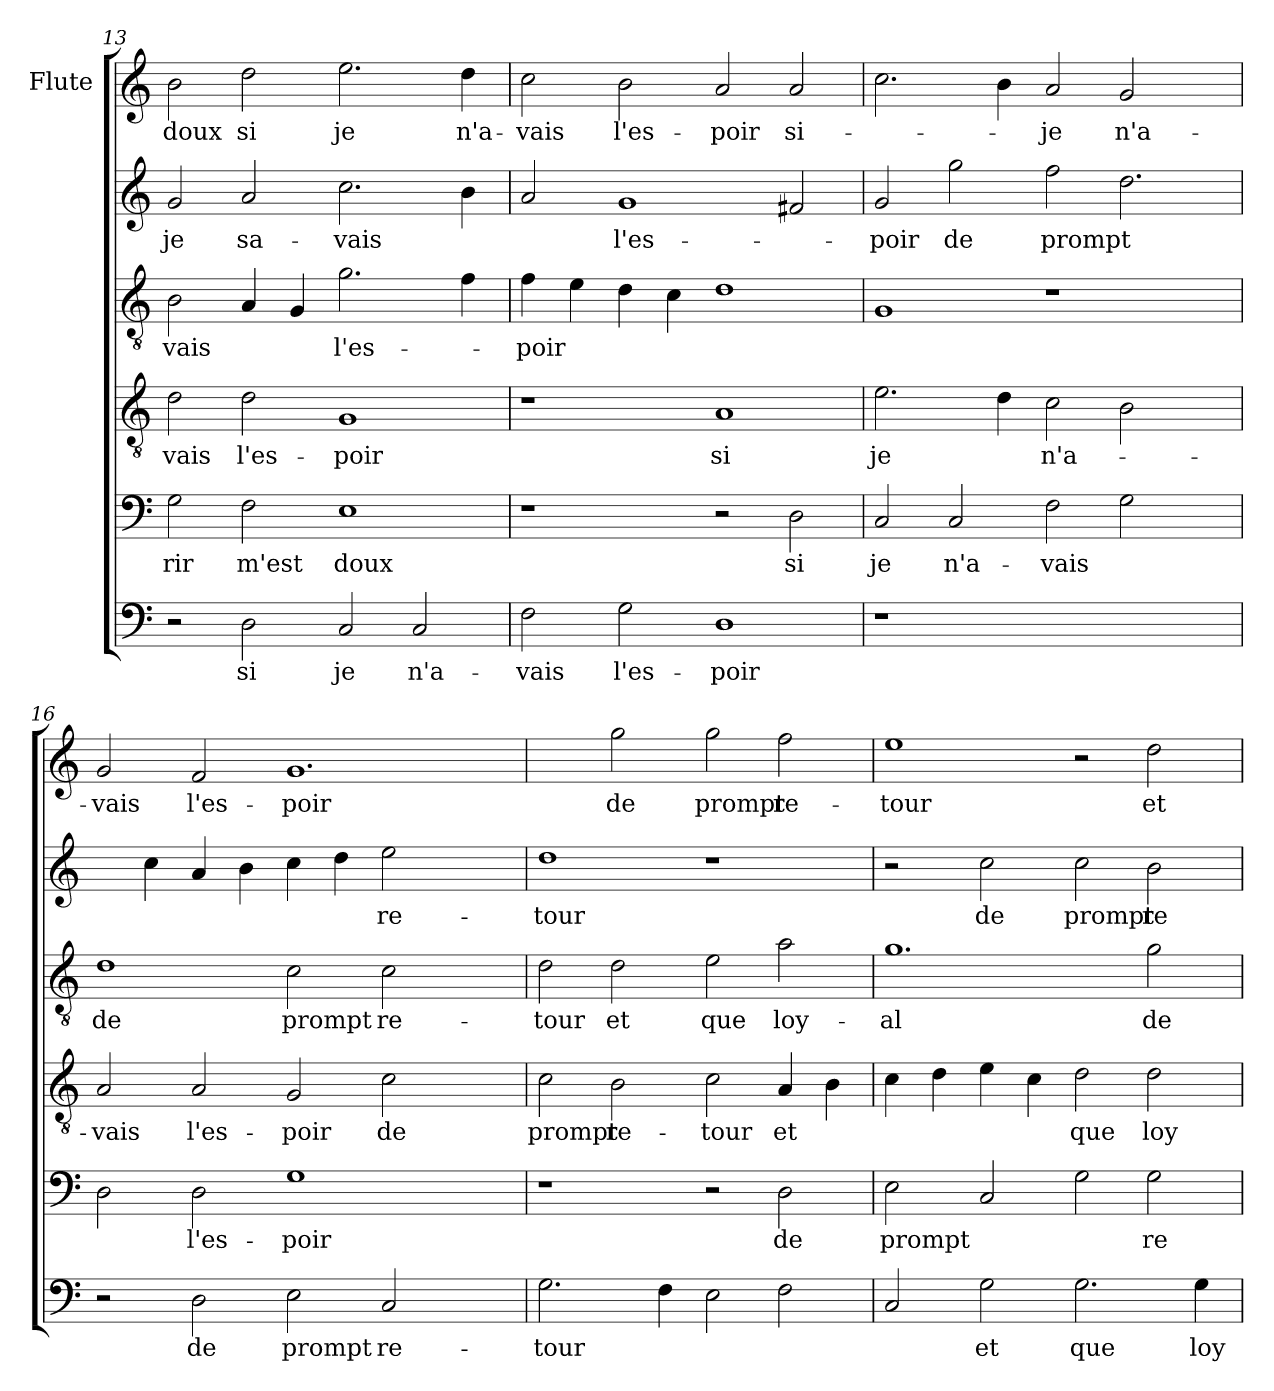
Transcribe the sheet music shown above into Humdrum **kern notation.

**kern	**text	**kern	**text	**kern	**text	**kern	**text	**kern	**text	**kern	**text
*part6	*part6	*part5	*part5	*part4	*part4	*part3	*part3	*part2	*part2	*part1	*part1
*staff6	*staff6	*staff5	*staff5	*staff4	*staff4	*staff3	*staff3	*staff2	*staff2	*staff1	*staff1
*	*	*	*	*	*	*	*	*	*	*I"Flute	*
!!LO:LB:g=z
*clefF4	*	*clefF4	*	*clefGv2	*	*clefGv2	*	*clefG2	*	*clefG2	*
*k[]	*	*k[]	*	*k[]	*	*k[]	*	*k[]	*	*k[]	*
*C:	*	*C:	*	*C:	*	*C:	*	*C:	*	*C:	*
=13	=13	=13	=13	=13	=13	=13	=13	=13	=13	=13	=13
!	!	!	!LO:LY:b	!	!LO:LY:b	!	!LO:LY:b	!	!LO:LY:b	!	!LO:LY:b
2r	.	2G\	-rir	2d\	-vais	2B\	-vais	2g/	je	2b\	doux
!	!LO:LY:b	!	!LO:LY:b	!	!LO:LY:b	!	!	!	!LO:LY:b	!	!LO:LY:b
2D\	si	2F\	m'est	2d\	l'es-	4A/	.	2a/	sa-	2dd\	si
.	.	.	.	.	.	4G/	.	.	.	.	.
!	!LO:LY:b	!	!LO:LY:b	!	!LO:LY:b	!	!LO:LY:b	!	!LO:LY:b	!	!LO:LY:b
2C/	je	1E	doux	1G	-poir	2.g\	l'es-	2.cc\	-vais	2.ee\	je
!	!LO:LY:b	!	!	!	!	!	!	!	!	!	!
2C/	n'a-	.	.	.	.	.	.	.	.	.	.
!	!	!	!	!	!	!	!	!	!	!	!LO:LY:b
.	.	.	.	.	.	4f\	.	4b\	.	4dd\	n'a-
=14	=14	=14	=14	=14	=14	=14	=14	=14	=14	=14	=14
!	!LO:LY:b	!	!	!	!	!	!LO:LY:b	!	!	!	!LO:LY:b
2F\	-vais	1r	.	1r	.	4f\	-poir	2a/	.	2cc\	-vais
.	.	.	.	.	.	4e\	.	.	.	.	.
!	!LO:LY:b	!	!	!	!	!	!	!	!LO:LY:b	!	!LO:LY:b
2G\	l'es-	.	.	.	.	4d\	.	1g	l'es-	2b\	l'es-
.	.	.	.	.	.	4c\	.	.	.	.	.
!	!LO:LY:b	!	!	!	!LO:LY:b	!	!	!	!	!	!LO:LY:b
1D	-poir	2r	.	1A	si	1d	.	.	.	2a/	-poir
!	!	!	!LO:LY:b	!	!	!	!	!	!	!	!LO:LY:b
.	.	2D\	si	.	.	.	.	2f#X/	.	2a/	si-
=15	=15	=15	=15	=15	=15	=15	=15	=15	=15	=15	=15
!	!	!	!LO:LY:b	!	!LO:LY:b	!	!	!	!LO:LY:b	!	!
1r	.	2C/	je	2.e\	je	1G	.	2g/	-poir	2.cc\	.
!	!	!	!LO:LY:b	!	!	!	!	!	!LO:LY:b	!	!
.	.	2C/	n'a-	.	.	.	.	2gg\	de	.	.
.	.	.	.	4d\	.	.	.	.	.	4b\	.
!	!	!	!LO:LY:b	!	!LO:LY:b	!	!	!	!LO:LY:b	!	!LO:LY:b
1ryy	.	2F\	-vais	2c\	n'a-	1r	.	2ff\	prompt	2a/	-je
!	!	!	!	!	!	!	!	!	!	!	!LO:LY:b
.	.	2G\	.	2B\	.	.	.	2.dd\	.	2g/	n'a-
4ryy	.	4ryy	.	4ryy	.	4ryy	.	.	.	4ryy	.
=16	=16	=16	=16	=16	=16	=16	=16	=16	=16	=16	=16
!	!	!	!	!	!LO:LY:b	!	!LO:LY:b	!	!	!	!LO:LY:b
2r	.	2D\	.	2A/	-vais	1d	de	4dd\yy	.	2g/	-vais
.	.	.	.	.	.	.	.	4cc\	.	.	.
!	!LO:LY:b	!	!LO:LY:b	!	!LO:LY:b	!	!	!	!	!	!LO:LY:b
2D\	de	2D\	l'es-	2A/	l'es-	.	.	4a/	.	2f/	l'es-
.	.	.	.	.	.	.	.	4b\	.	.	.
!	!LO:LY:b	!	!LO:LY:b	!	!LO:LY:b	!	!LO:LY:b	!	!	!	!LO:LY:b
2E\	prompt	1G	-poir	2G/	-poir	2c\	prompt	4cc\	.	1.g	-poir
.	.	.	.	.	.	.	.	4dd\	.	.	.
!	!LO:LY:b	!	!	!	!LO:LY:b	!	!LO:LY:b	!	!LO:LY:b	!	!
2C/	re-	.	.	2c\	de	2c\	re-	2ee\	re-	.	.
2ryy	.	2ryy	.	2ryy	.	2ryy	.	2ryy	.	.	.
!!LO:PB:g=z
=17	=17	=17	=17	=17	=17	=17	=17	=17	=17	=17	=17
!	!LO:LY:b	!	!	!	!LO:LY:b	!	!LO:LY:b	!	!LO:LY:b	!	!
2.G\	-tour	1r	.	2c\	prompt	2d\	-tour	1dd	-tour	2g/yy	.
!	!	!	!	!	!LO:LY:b	!	!LO:LY:b	!	!	!	!LO:LY:b
.	.	.	.	2B\	re-	2d\	et	.	.	2gg\	de
4F\	.	.	.	.	.	.	.	.	.	.	.
!	!	!	!	!	!LO:LY:b	!	!LO:LY:b	!	!	!	!LO:LY:b
2E\	.	2r	.	2c\	-tour	2e\	que	1r	.	2gg\	prompt
!	!	!	!LO:LY:b	!	!LO:LY:b	!	!LO:LY:b	!	!	!	!LO:LY:b
2F\	.	2D\	de	4A/	et	2a\	loy-	.	.	2ff\	re-
.	.	.	.	4B\	.	.	.	.	.	.	.
=18	=18	=18	=18	=18	=18	=18	=18	=18	=18	=18	=18
!	!	!	!LO:LY:b	!	!	!	!LO:LY:b	!	!	!	!LO:LY:b
2C/	.	2E\	prompt	4c\	.	1.g	-al	2r	.	1ee	-tour
.	.	.	.	4d\	.	.	.	.	.	.	.
!	!LO:LY:b	!	!	!	!	!	!	!	!LO:LY:b	!	!
2G\	et	2C/	.	4e\	.	.	.	2cc\	de	.	.
.	.	.	.	4c\	.	.	.	.	.	.	.
!	!LO:LY:b	!	!	!	!LO:LY:b	!	!	!	!LO:LY:b	!	!
2.G\	que	2G\	.	2d\	que	.	.	2cc\	prompt	2r	.
!	!	!	!LO:LY:b	!	!LO:LY:b	!	!LO:LY:b	!	!LO:LY:b	!	!LO:LY:b
.	.	2G\	re-	2d\	loy-	2g\	de-	2b\	re-	2dd\	et
!	!LO:LY:b	!	!	!	!	!	!	!	!	!	!
4G\	loy-	.	.	.	.	.	.	.	.	.	.
=	=	=	=	=	=	=	=	=	=	=	=
*-	*-	*-	*-	*-	*-	*-	*-	*-	*-	*-	*-
